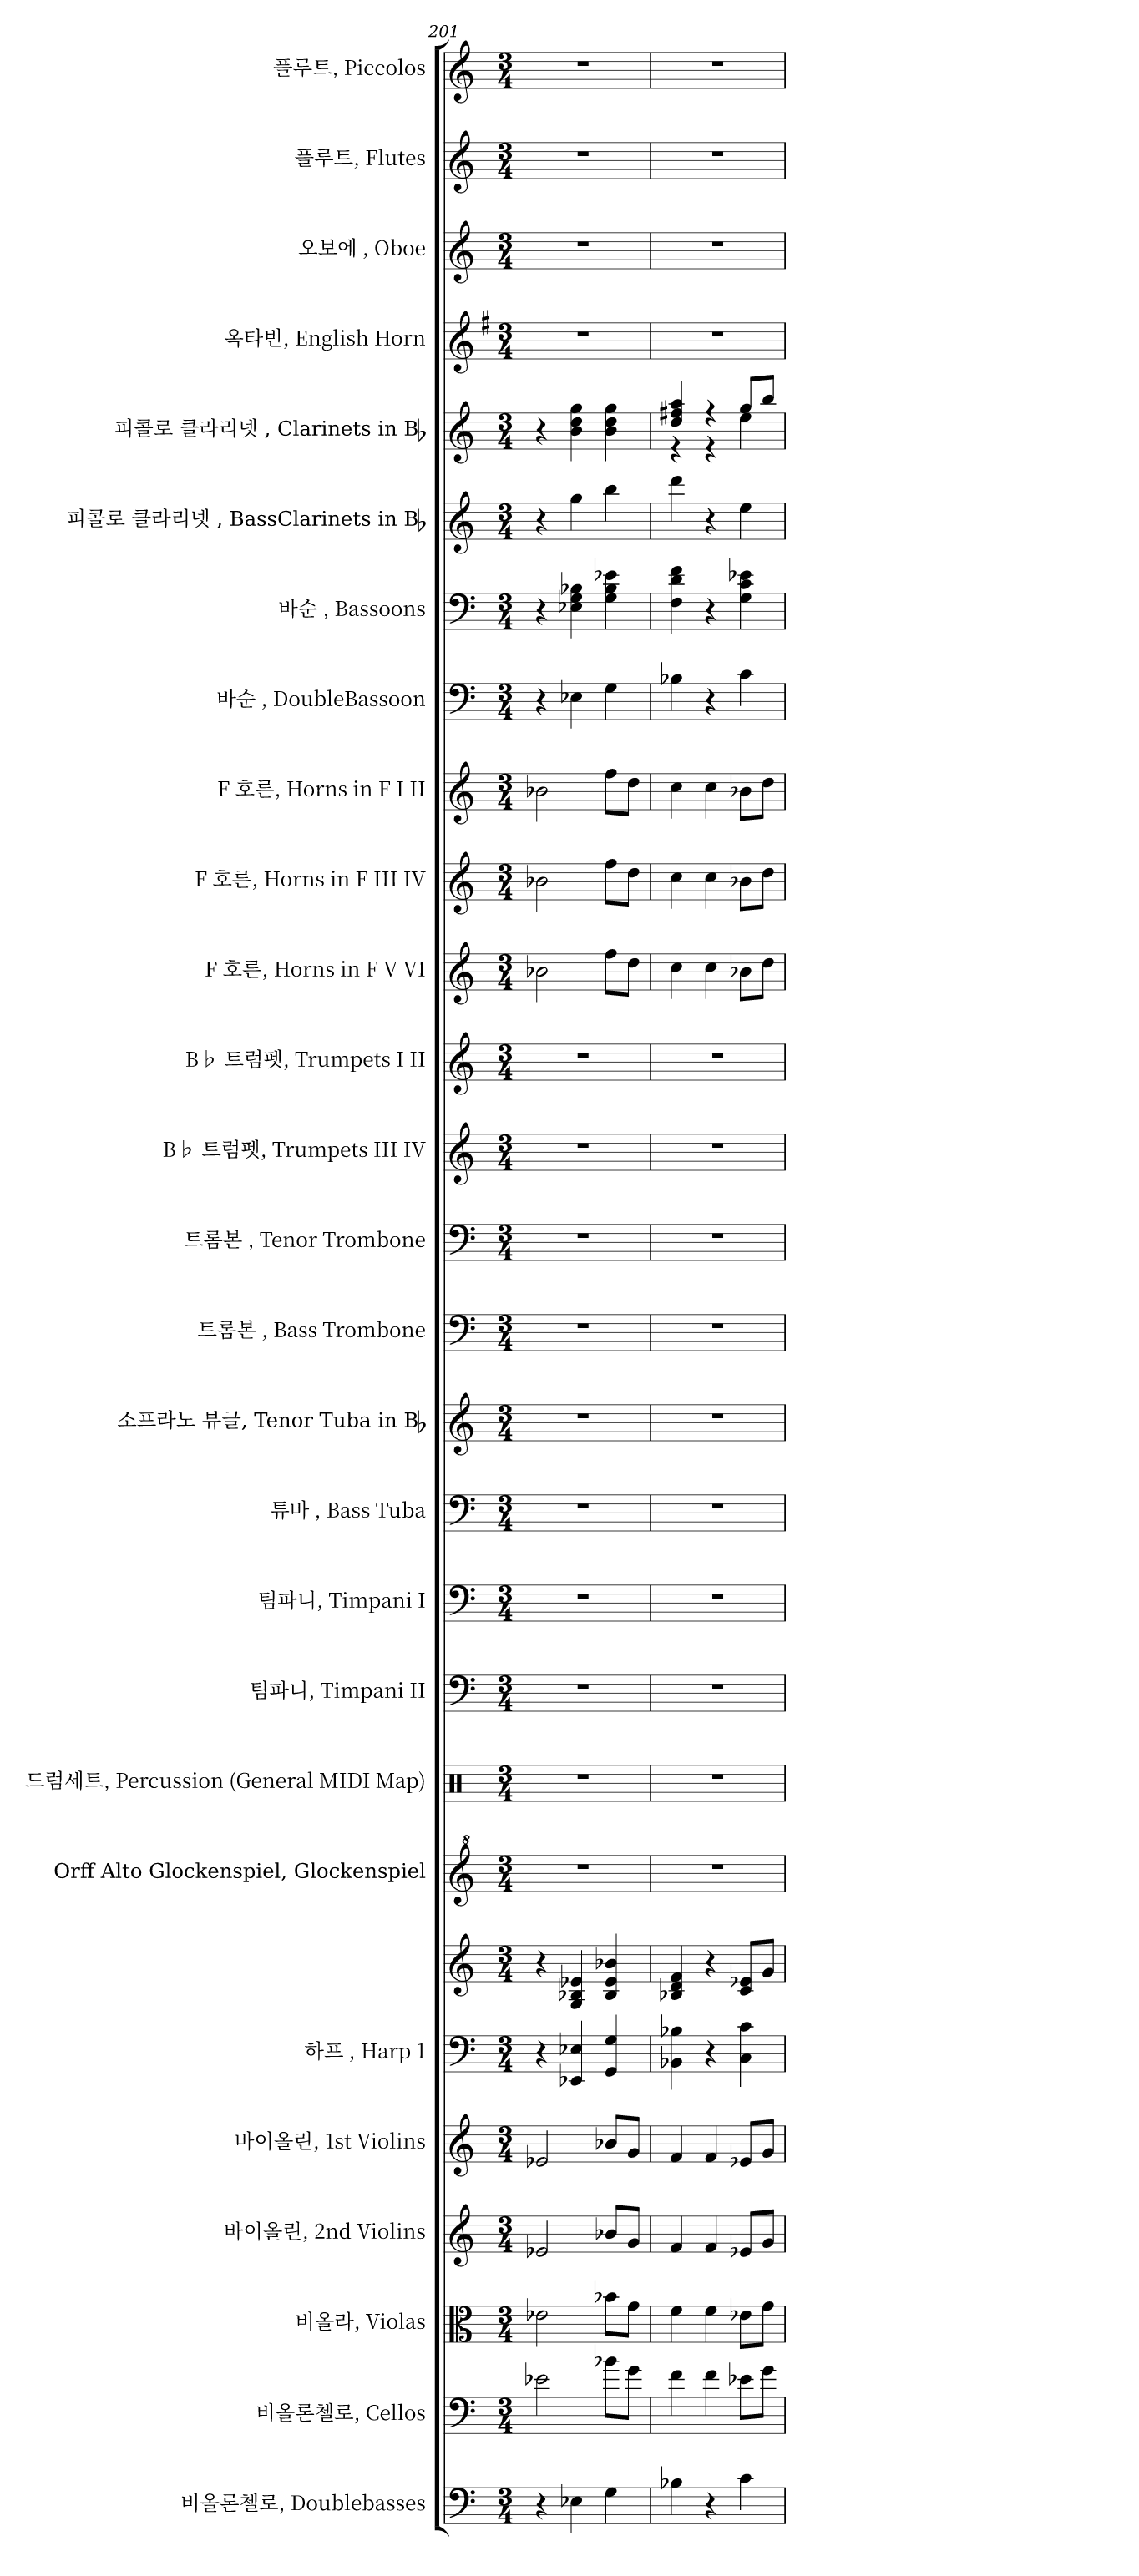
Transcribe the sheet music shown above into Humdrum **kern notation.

**kern	**kern	**kern	**kern	**kern	**kern	**kern	**kern	**kern	**kern	**kern	**kern	**kern	**kern	**kern	**kern	**kern	**kern	**kern	**kern	**kern	**kern	**kern	**kern	**kern	**kern	**kern	**kern
*part27	*part26	*part25	*part24	*part23	*part22	*part22	*part21	*part20	*part19	*part18	*part17	*part16	*part15	*part14	*part13	*part12	*part11	*part10	*part9	*part8	*part7	*part6	*part5	*part4	*part3	*part2	*part1
*staff28	*staff27	*staff26	*staff25	*staff24	*staff23	*staff22	*staff21	*staff20	*staff19	*staff18	*staff17	*staff16	*staff15	*staff14	*staff13	*staff12	*staff11	*staff10	*staff9	*staff8	*staff7	*staff6	*staff5	*staff4	*staff3	*staff2	*staff1
*I"비올론첼로, Doublebasses	*I"비올론첼로, Cellos	*I"비올라, Violas	*I"바이올린, 2nd Violins	*I"바이올린, 1st Violins	*I"하프 , Harp 1	*	*I"Orff Alto Glockenspiel, Glockenspiel	*I"드럼세트, Percussion (General MIDI Map)	*I"팀파니, Timpani II	*I"팀파니, Timpani I	*I"튜바 , Bass Tuba	*I"소프라노 뷰글, Tenor Tuba in Bb	*I"트롬본 , Bass Trombone	*I"트롬본 , Tenor Trombone	*I"B♭ 트럼펫, Trumpets III IV	*I"B♭ 트럼펫, Trumpets I II	*I"F 호른, Horns in F  V  VI	*I"F 호른, Horns in F III IV	*I"F 호른, Horns in F  I  II	*I"바순 , DoubleBassoon	*I"바순 , Bassoons	*I"피콜로 클라리넷 , BassClarinets in Bb	*I"피콜로 클라리넷 , Clarinets in Bb	*I"옥타빈, English Horn	*I"오보에 , Oboe	*I"플루트, Flutes	*I"플루트, Piccolos
*	*	*I'Vlas.	*I'Vlns.	*I'Vlns.	*I'Hrp.	*	*I'O. A. Glk.	*	*I'Timp.	*I'Timp.	*I'Tba.	*	*I'Tbn.	*I'Tbn.	*I'B♭ Tpt.	*I'B♭ Tpt.	*I'F Hn.	*I'F Hn.	*I'F Hn.	*	*I'Bsn.	*	*	*	*I'Ob.	*I'Fl.	*
*clefF4	*clefF4	*clefC3	*clefG2	*clefG2	*clefF4	*clefG2	*clefG^2	*clefX	*clefF4	*clefF4	*clefF4	*clefG2	*clefF4	*clefF4	*clefG2	*clefG2	*clefG2	*clefG2	*clefG2	*clefF4	*clefF4	*clefG2	*clefG2	*clefG2	*clefG2	*clefG2	*clefG2
*	*	*	*	*	*	*	*	*	*	*	*	*	*	*	*ITrd1c2	*ITrd1c2	*ITrd4c7	*ITrd4c7	*ITrd4c7	*	*	*ITrd-5c-8	*ITrd-5c-8	*ITrd4c7	*	*	*
*k[]	*k[]	*k[]	*k[]	*k[]	*k[]	*k[]	*k[]	*k[]	*k[]	*k[]	*k[]	*k[]	*k[]	*k[]	*k[b-e-]	*k[b-e-]	*k[b-]	*k[b-]	*k[b-]	*k[]	*k[]	*k[b-e-a-d-]	*k[b-e-a-d-]	*k[]	*k[]	*k[]	*k[]
*M3/4	*M3/4	*M3/4	*M3/4	*M3/4	*M3/4	*M3/4	*M3/4	*M3/4	*M3/4	*M3/4	*M3/4	*M3/4	*M3/4	*M3/4	*M3/4	*M3/4	*M3/4	*M3/4	*M3/4	*M3/4	*M3/4	*M3/4	*M3/4	*M3/4	*M3/4	*M3/4	*M3/4
=201	=201	=201	=201	=201	=201	=201	=201	=201	=201	=201	=201	=201	=201	=201	=201	=201	=201	=201	=201	=201	=201	=201	=201	=201	=201	=201	=201
4r	2e-X\	2e-X\	2e-X/	2e-X/	4r	4r	2.r	2.r	2.r	2.r	2.r	2.r	2.r	2.r	2.r	2.r	2e-X\	2e-X\	2e-X\	4r	4r	4r	4r	2.r	2.r	2.r	2.r
4E-X\	.	.	.	.	4EE-X/ 4E-X/	4G/ 4B-X/ 4e-X/	.	.	.	.	.	.	.	.	.	.	.	.	.	4E-X\	4E-X\ 4G\ 4B-X\	4eee-\	4gg\ 4bb-\ 4eee-\	.	.	.	.
4G\	8b-X\L	8b-X\L	8b-X/L	8b-X/L	4GG/ 4G/	4B-/ 4e-/ 4b-X/	.	.	.	.	.	.	.	.	.	.	8b-\L	8b-\L	8b-\L	4G\	4G\ 4B-\ 4e-X\	4ggg\	4gg\ 4bb-\ 4eee-\	.	.	.	.
.	8g\J	8g\J	8g/J	8g/J	.	.	.	.	.	.	.	.	.	.	.	.	8g\J	8g\J	8g\J	.	.	.	.	.	.	.	.
=202	=202	=202	=202	=202	=202	=202	=202	=202	=202	=202	=202	=202	=202	=202	=202	=202	=202	=202	=202	=202	=202	=202	=202	=202	=202	=202	=202
*	*	*	*	*	*	*	*	*	*	*	*	*	*	*	*	*	*	*	*	*	*	*	*^	*	*	*	*
4B-X\	4f\	4f\	4f/	4f/	4BB-X\ 4B-X\	4B-X/ 4d/ 4f/	2.r	2.r	2.r	2.r	2.r	2.r	2.r	2.r	2.r	2.r	4f\	4f\	4f\	4B-X\	4F\ 4d\ 4f\	4bbb-\	4bb-/ 4dddn/ 4fff/	4r	2.r	2.r	2.r	2.r
4r	4f\	4f\	4f/	4f/	4r	4r	.	.	.	.	.	.	.	.	.	.	4f\	4f\	4f\	4r	4r	4r	4r	4r	.	.	.	.
4c\	8e-X\L	8e-X\L	8e-X/L	8e-X/L	4C\ 4c\	8c/ 8e-X/L	.	.	.	.	.	.	.	.	.	.	8e-X\L	8e-X\L	8e-X\L	4c\	4G\ 4c\ 4e-X\	4ccc\	8eee-/L	4ccc\	.	.	.	.
.	8g\J	8g\J	8g/J	8g/J	.	8g/J	.	.	.	.	.	.	.	.	.	.	8g\J	8g\J	8g\J	.	.	.	8ggg/J	.	.	.	.	.
*	*	*	*	*	*	*	*	*	*	*	*	*	*	*	*	*	*	*	*	*	*	*	*v	*v	*	*	*	*
=	=	=	=	=	=	=	=	=	=	=	=	=	=	=	=	=	=	=	=	=	=	=	=	=	=	=	=
*-	*-	*-	*-	*-	*-	*-	*-	*-	*-	*-	*-	*-	*-	*-	*-	*-	*-	*-	*-	*-	*-	*-	*-	*-	*-	*-	*-
